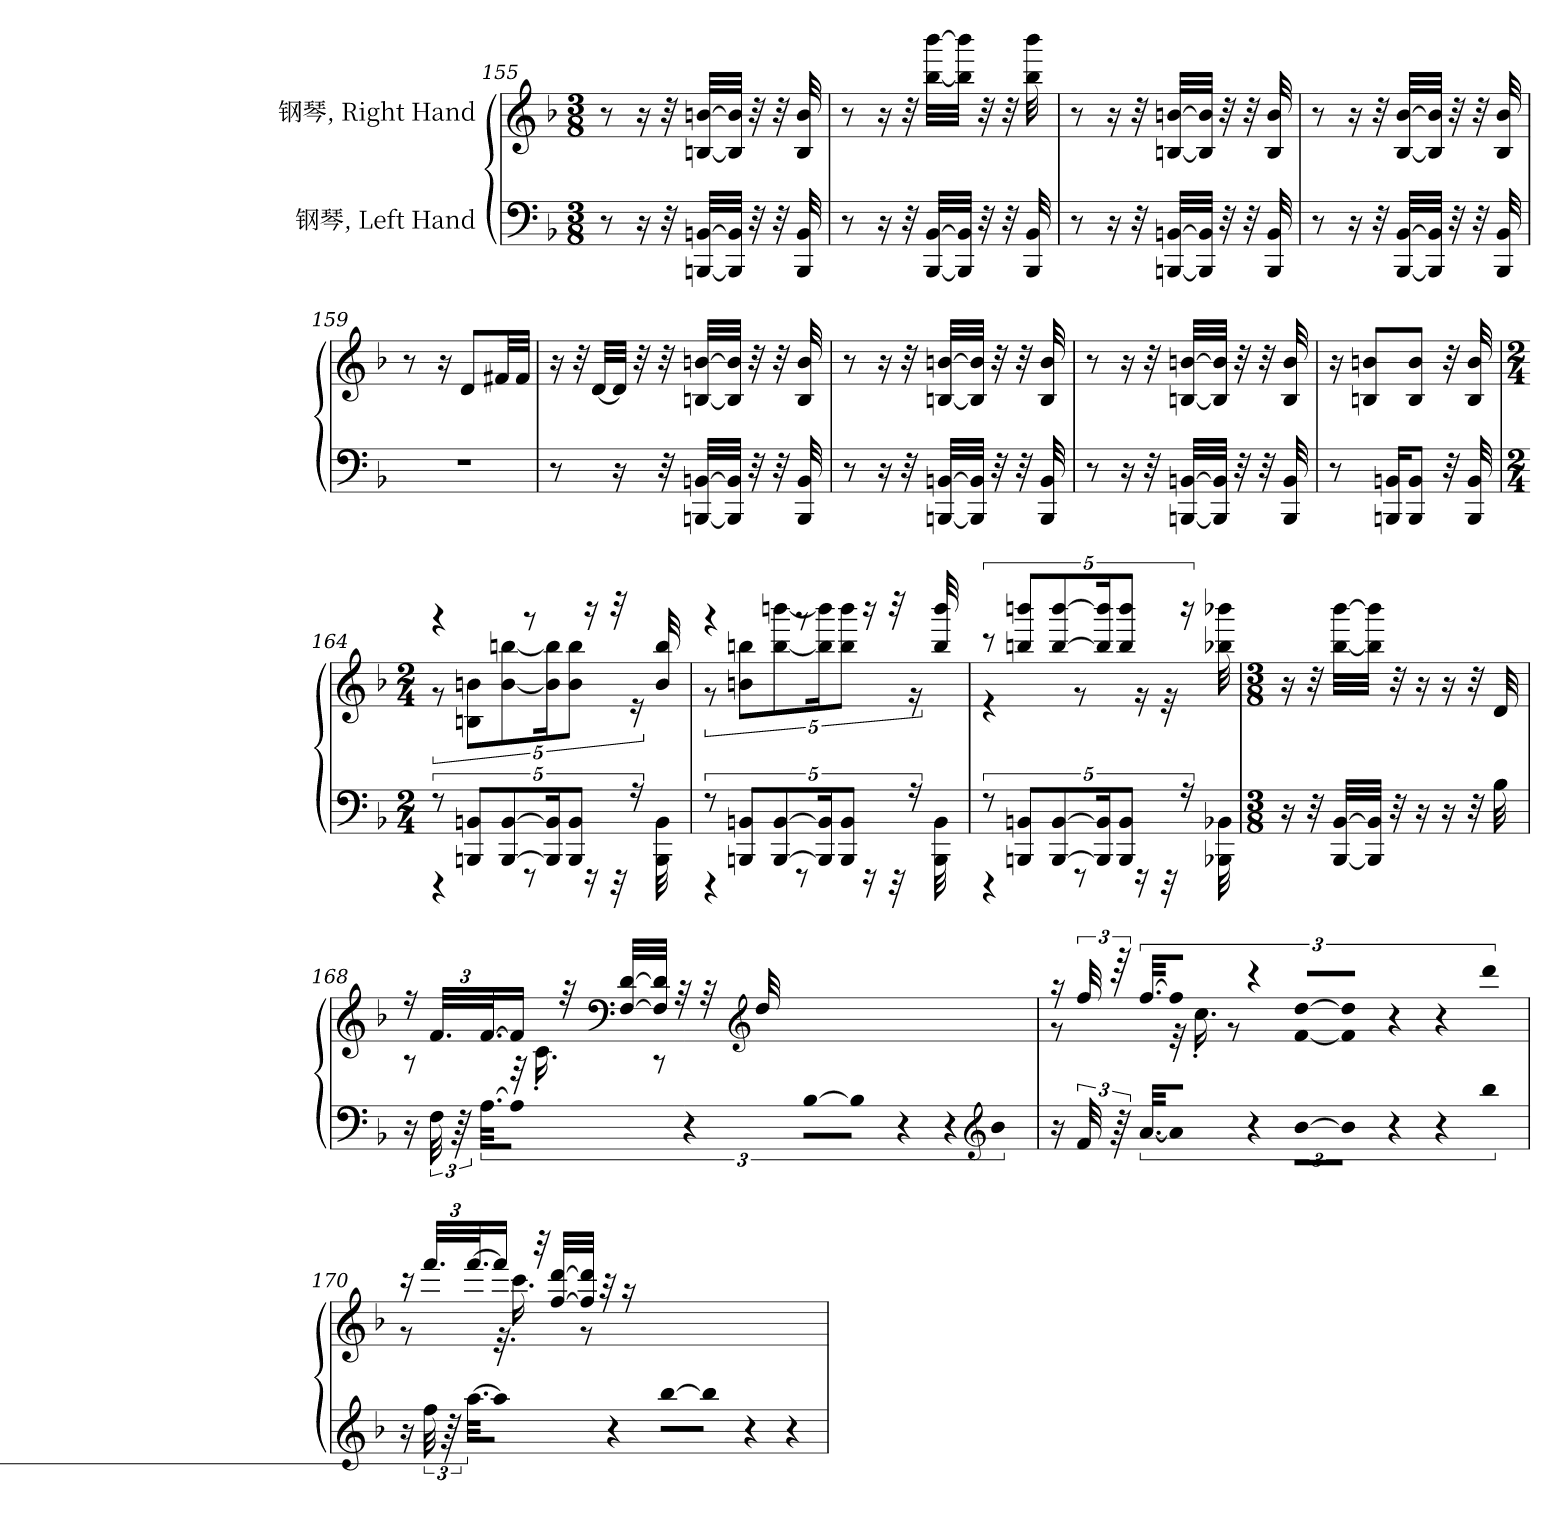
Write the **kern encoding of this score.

**kern	**kern
*part2	*part1
*staff2	*staff1
*I"钢琴, Left Hand	*I"钢琴, Right Hand
!!LO:LB:g=z
*clefF4	*clefG2
*k[b-]	*k[b-]
*M3/8	*M3/8
=155	=155
8r	8r
16r	16r
32r	32r
*	*MM103
[32BBBn/ [32BBn/LLL	[32Bn/ [32bn/LLL
32BBB/] 32BB/]JJJ	32B/] 32b/]JJJ
32r	32r
32r	32r
*	*MM106
32BBB/ 32BB/	32B/ 32b/
=156	=156
8r	8r
16r	16r
32r	32r
*	*MM95
[32BBB-/ [32BB-/LLL	[32bb-\ [32bbb-\LLL
32BBB-/] 32BB-/]JJJ	32bb-\] 32bbb-\]JJJ
32r	32r
32r	32r
*	*MM90
32BBB-/ 32BB-/	32bb-\ 32bbb-\
=157	=157
8r	8r
16r	16r
32r	32r
*	*MM101
[32BBBn/ [32BBn/LLL	[32Bn/ [32bn/LLL
32BBB/] 32BB/]JJJ	32B/] 32b/]JJJ
32r	32r
32r	32r
*	*MM103
32BBB/ 32BB/	32B/ 32b/
=158	=158
8r	8r
16r	16r
32r	32r
*	*MM88
[32BBB-/ [32BB-/LLL	[32B-/ [32b-/LLL
32BBB-/] 32BB-/]JJJ	32B-/] 32b-/]JJJ
32r	32r
32r	32r
*	*MM71
32BBB-/ 32BB-/	32B-/ 32b-/
!!LO:PB:g=z
=159	=159
4.r	8r
.	16r
.	8d/L
*	*MM90
.	32f#X/LL
*	*MM99
.	32f#/JJJ
=160	=160
8r	16r
.	32r
*	*MM91
.	[32d/LLL
16r	32d/JJJ]
.	32r
32r	32r
*	*MM86
[32BBBn/ [32BBn/LLL	[32Bn/ [32bn/LLL
32BBB/] 32BB/]JJJ	32B/] 32b/]JJJ
32r	32r
32r	32r
*	*MM84
32BBB/ 32BB/	32B/ 32b/
=161	=161
8r	8r
16r	16r
32r	32r
*	*MM93
[32BBBn/ [32BBn/LLL	[32Bn/ [32bn/LLL
32BBB/] 32BB/]JJJ	32B/] 32b/]JJJ
32r	32r
32r	32r
*	*MM106
32BBB/ 32BB/	32B/ 32b/
=162	=162
8r	8r
16r	16r
32r	32r
*	*MM125
[32BBBn/ [32BBn/LLL	[32Bn/ [32bn/LLL
32BBB/] 32BB/]JJJ	32B/] 32b/]JJJ
32r	32r
32r	32r
*	*MM159
32BBB/ 32BB/	32B/ 32b/
!!LO:LB:g=z
=163	=163
8r	16r
.	8Bn/ 8bn/L
16BBBn/ 16BBn/KL	.
8BBB/ 8BB/J	8B/ 8b/J
32r	32r
*	*MM181
32BBB/ 32BB/	32B/ 32b/
=164	=164
*M2/4	*M2/4
*^	*^
10r	4r	4r	10r
10BBBn/ 10BBn/L	.	.	10Bn\ 10bn\L
[10BBB/ [10BB/	.	.	[10b\ [10bbn\
.	8r	8r	.
20BBB/] 20BB/]K	.	.	20b\] 20bb\]K
10BBB/ 10BB/J	.	.	10b\ 10bb\J
.	16r	16r	.
.	32r	32r	.
20r	.	.	20r
*	*	*MM204	*
.	32BBB\ 32BB\	32b/ 32bb/	.
=165	=165	=165	=165
10r	4r	4r	10r
10BBBn/ 10BBn/L	.	.	10bn\ 10bbn\L
[10BBB/ [10BB/	.	.	[10bb\ [10bbbn\
.	8r	8r	.
20BBB/] 20BB/]K	.	.	20bb\] 20bbb\]K
10BBB/ 10BB/J	.	.	10bb\ 10bbb\J
.	16r	16r	.
.	32r	32r	.
20r	.	.	20r
*	*	*MM196	*
.	32BBB\ 32BB\	32bb/ 32bbb/	.
!!LO:LB:g=z	!!
=166	=166	=166	=166
10r	4r	10r	4r
10BBBn/ 10BBn/L	.	10bbn/ 10bbbn/L	.
[10BBB/ [10BB/	.	[10bb/ [10bbb/	.
.	8r	.	8r
20BBB/] 20BB/]K	.	20bb/] 20bbb/]K	.
10BBB/ 10BB/J	.	10bb/ 10bbb/J	.
.	16r	.	16r
.	32r	.	32r
20r	.	20r	.
*	*	*MM170	*
.	32BBB-X\ 32BB-X\	.	32bb-X\ 32bbb-X\
*v	*v	*	*
*	*v	*v
=167	=167
*M3/8	*M3/8
*	*MM93
16r	16r
32r	32r
*	*MM161
[32BBB-/ [32BB-/LLL	[32bb-\ [32bbb-\LLL
32BBB-/] 32BB-/]JJJ	32bb-\] 32bbb-\]JJJ
*	*MM61
32r	32r
16r	16r
16r	16r
32r	32r
*	*MM101
32B-\	32d/
=168	=168
*	*MM93
*	*^
16r	16r	8r
*	*Xbrackettup	*
48F\	48.f/LLL	.
96r	.	.
*	*MM103	*
[48.A\KLL	[48.f/J	.
16A\JJ]	16f/JJ]	32r
*	*MM93	*
.	.	16.c'\
32r	32r	.
*	*clefF4	*
*	*MM88	*
[32B-\LLL	[32F/ [32d/LLL	.
32B-\JJJ]	32F/] 32d/]JJJ	8r
32r	32r	.
32r	32r	.
*clefG2	*clefG2	*
*	*MM103	*
32b-\	32dd/	.
!!LO:LB:g=z	!!
=169	=169	=169
16r	16r	8r
*	*brackettup	*
*	*MM91	*
48f/	48ff/	.
96r	96r	.
*	*MM103	*
[48.a/KLL	[48.ff/KLL	.
16a/JJ]	16ff/JJ]	32r
*	*MM99	*
.	.	16.cc'\
32r	32r	.
*	*MM84	*
[32b-\LLL	[32f/ [32dd/LLL	.
32b-\JJJ]	32f/] 32dd/]JJJ	8r
32r	32r	.
32r	32r	.
*	*MM88	*
32bb-\	32ddd/	.
=170	=170	=170
16r	16r	8r
*	*Xbrackettup	*
*	*MM82	*
48ff\	48.fff/LLL	.
96r	.	.
*	*MM75	*
[48.aa\KLL	[48.fff/J	.
16aa\JJ]	16fff/JJ]	32r
*	*MM54	*
.	.	16.ccc'\
32r	32r	.
*	*MM48	*
[32bb-\LLL	[32ff/ [32ddd/LLL	.
32bb-\JJJ]	32ff/] 32ddd/]JJJ	8r
32r	32r	.
16r	16r	.
*	*v	*v
=	=
*-	*-
